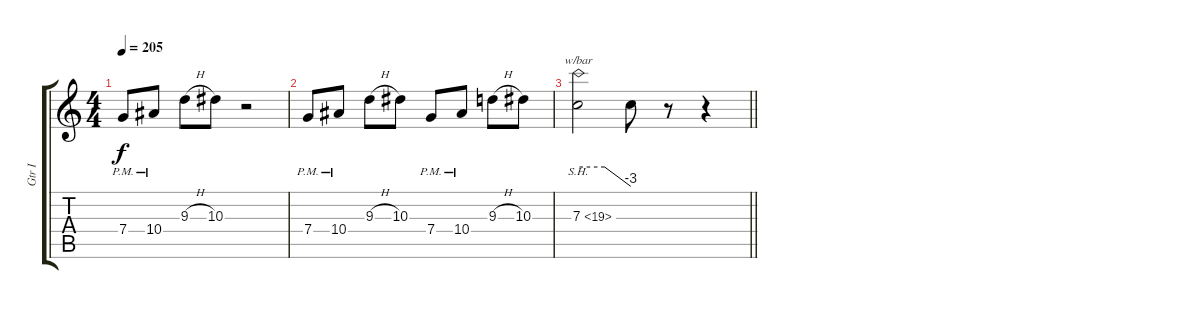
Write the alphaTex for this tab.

\track ("Gtr I" "Gtr I") {instrument distortionguitar}
\staff {score tabs}
\tuning (D4 A3 F3 C3 G2 D2) {hide}
\ts (4 4)
\tempo 205
\clef g2
\ks c
7.4{pm}.8{dy f} 10.4{pm}.8 9.3{h}.8 10.3.8 r.2 |
7.4{pm}.8 10.4{pm}.8 9.3{h}.8 10.3.8 7.4{pm}.8 10.4{pm}.8 9.3{h}.8 10.3.8 |
\barLineRight lightlight
7.3{sh 12}.2{tbe (custom default 0 0 30 0 60 -12)} 7.3{t}.8 r.8 r.4
